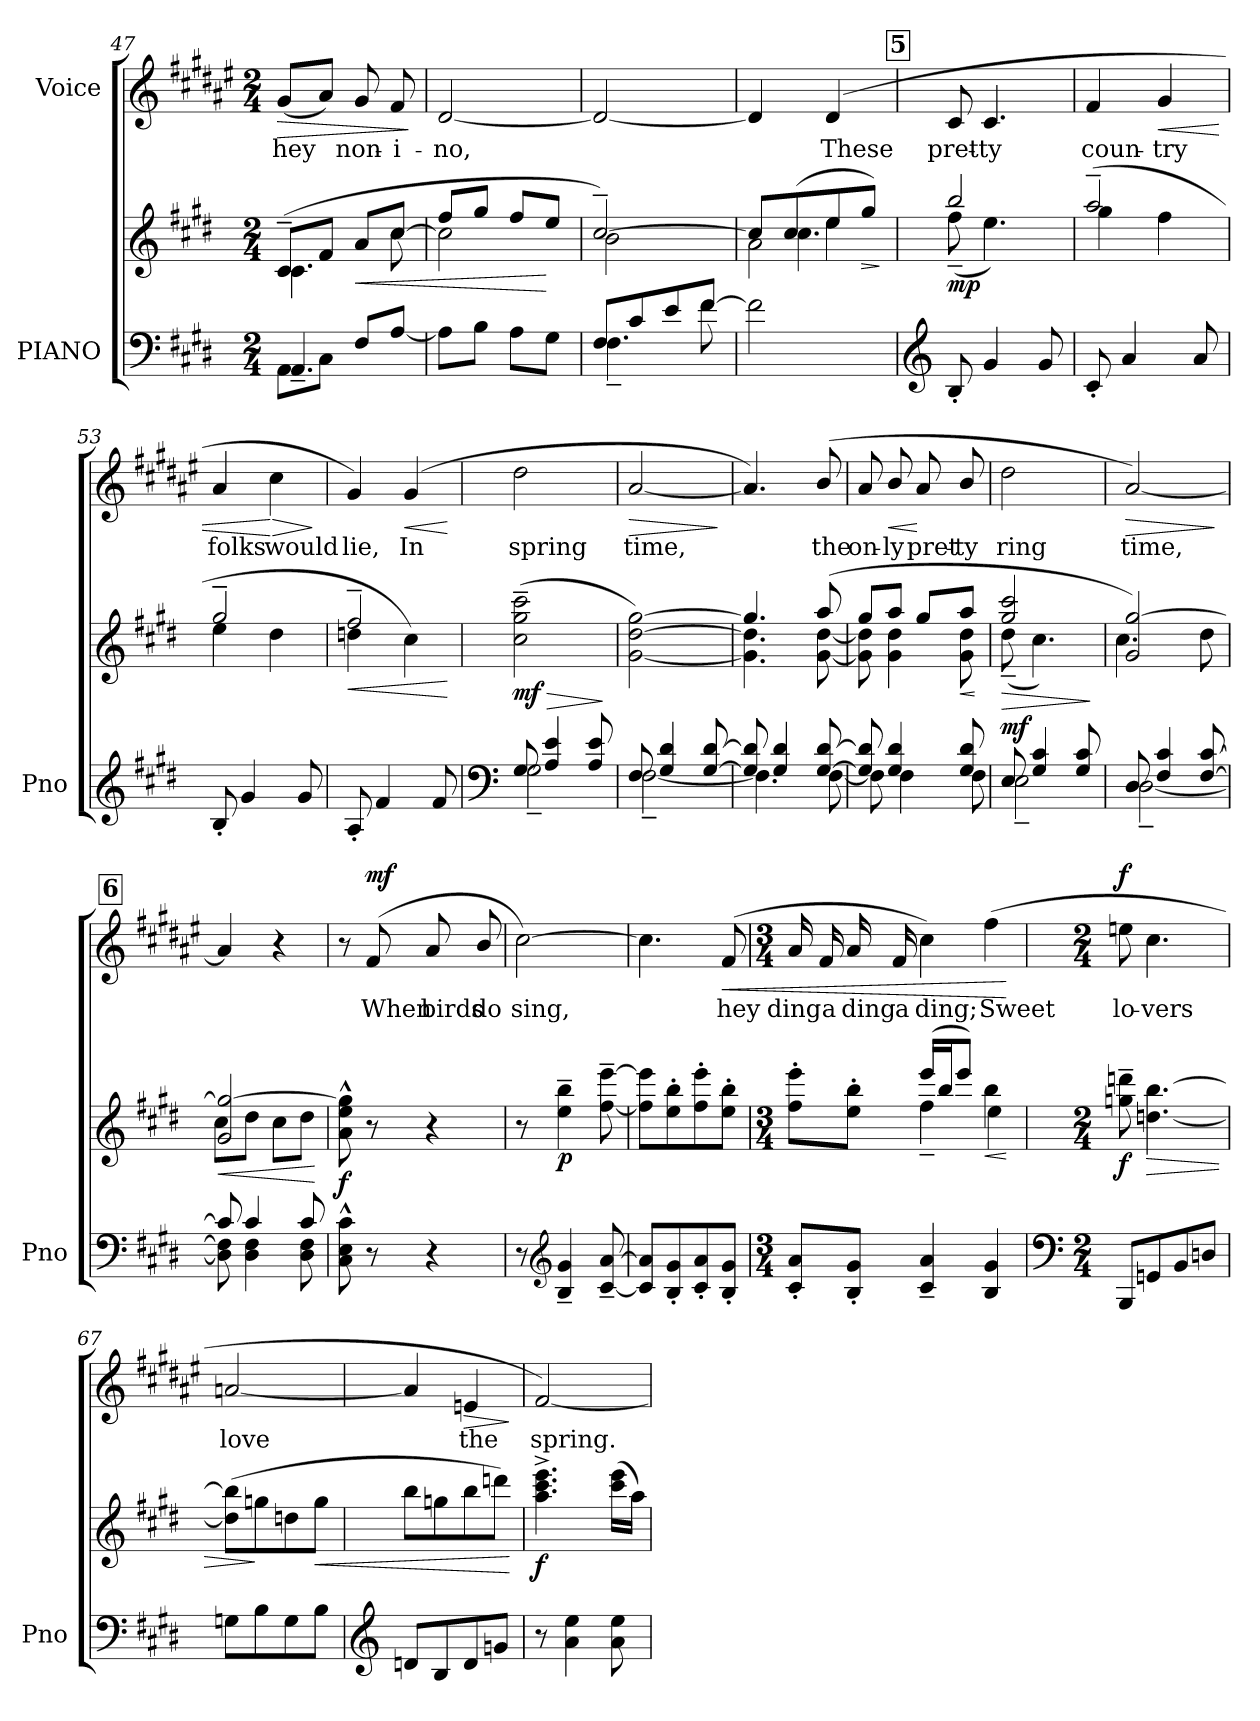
**kern	**kern	**dynam	**kern	**text	**dynam
*part2	*part2	*part2	*part1	*part1	*part1
*staff3	*staff2	*staff2/3	*staff1	*staff1	*staff1
*I"PIANO	*	*	*I"Voice	*	*
*I'Pno	*	*	*	*	*
*clefF4	*clefG2	*	*clefG2	*	*
*	*	*	*ITrd1c2	*	*
*k[f#c#g#d#]	*k[f#c#g#d#]	*	*k[f#c#g#d#]	*	*
*M2/4	*M2/4	*	*M2/4	*	*
=47	=47	=47	=47	=47	=47
!LO:N:head=solid	!	!	!	!LO:LY:b	!LO:HP:b
*^	*^	*	*	*	*
8AA\L	4.AA~/	(8c#~/L	4.c#\	.	(8f#/L	hey	>
8C#\J	.	8f#/J	.	.	8g#/J)	.	.
!	!	!	!	!LO:HP:b	!	!LO:LY:b	!
8F#/L	.	8a/L	.	<	8f#/	non-	.
!	!	!	!	!	!	!LO:LY:b	!
[8A/J	8ryy	[8cc#/J	8cc#\	.	8e/	-i-	.
*v	*v	*	*	*	*	*	*
*	*v	*v	*	*	*	*
.	.	.	.	.	]
=48	=48	=48	=48	=48	=48
*	*^	*	*	*	*
!	!	!	!	!	!LO:LY:b	!
8A\L]	8ff#/L	2cc#\]	.	[2c#/	-no,	.
8B\J	8gg#/J	.	.	.	.	.
8A\L	8ff#/L	.	.	.	.	.
8G#\J	8ee/J	.	[	.	.	.
=49	=49	=49	=49	=49	=49	=49
!LO:N:head=solid	!	!	!	!	!	!
*^	*	*	*	*	*	*
(8F#/L	4.F#~\	[2cc#~/)	2b\	.	2c#/_	.	.
8c#/	.	.	.	.	.	.	.
8e/	.	.	.	.	.	.	.
[8f#/J	8f#\	.	.	.	.	.	.
*v	*v	*	*	*	*	*	*
=50	=50	=50	=50	=50	=50	=50
*	*^	*^	*	*	*	*
2f#\]	8cc#/L]	2a\	8ryy	4ryy	.	4c#/]	.	.
.	(8cc#/	.	4.cc#\	.	.	.	.	.
!	!	!	!	!	!	!	!LO:LY:b	!
.	8ee/	.	.	4ee\	.	(>4c#/	These	.
!	!	!	!	!	!LO:HP:b	!	!	!
.	8gg#/J)	.	.	.	>	.	.	.
*	*v	*v	*v	*v	*	*	*	*
.	.	]	.	.	.
!!LO:LB:g=z
!!LO:REH:place=s1:a:B:fs=14:t=5
=51	=51	=51	=51	=51	=51
*clefG2	*	*	*	*	*
*	*^	*	*	*	*
!	!	!	!LO:DY:b	!	!LO:LY:b	!
8B'/	2bb/)	(8ff#~\	mp	8B/	pret-	.
!	!	!	!	!	!LO:LY:b	!
4g#/	.	4.ee\)	.	4.B/	-ty	.
8g#/	.	.	.	.	.	.
=52	=52	=52	=52	=52	=52	=52
!	!	!	!	!	!LO:LY:b	!
8c#'/	(2aa~/	4gg#\	.	4e/	coun-	.
4a/	.	.	.	.	.	.
!	!	!	!	!	!LO:LY:b	!LO:HP:b
.	.	4ff#\	.	4f#/	-try	<
8a/	.	.	.	.	.	.
=53	=53	=53	=53	=53	=53	=53
!	!	!	!	!	!LO:LY:b	!
8B'/	2gg#~/	4ee\	.	4g#/	folks	.
4g#/	.	.	.	.	.	.
!	!	!	!	!	!LO:LY:b	!LO:HP:n=1:b
.	.	4dd#\	.	4b\	would	[ >
8g#/	.	.	.	.	.	.
*	*v	*v	*	*	*	*
.	.	.	.	.	]
=54	=54	=54	=54	=54	=54
!	!	!LO:HP:b	!	!LO:LY:b	!
*	*^	*	*	*	*
8A'/	2ff#~/	4ddn\	<	4f#/)	lie,	.
4f#/	.	.	.	.	.	.
!	!	!	!	!	!LO:LY:b	!LO:HP:b
.	.	4cc#i\)	.	(>4f#/	In	<
8f#/	.	.	.	.	.	.
*	*v	*v	*	*	*	*
.	.	[	.	.	[
=55	=55	=55	=55	=55	=55
*clefF4	*	*	*	*	*
*^	*	*	*	*	*
!	!	!	!LO:HP:b	!	!LO:LY:b	!
!	!	!	!LO:DY:n=1:b	!	!	!
8G#/	2G#~\	(2cc#\~ 2gg#\~ 2ccc#\~	> mf	2cc#\	spring	.
4A/ 4e/	.	.	.	.	.	.
8A/ 8e/	.	.	.	.	.	.
*v	*v	*	*	*	*	*
.	.	]	.	.	.
=56	=56	=56	=56	=56	=56
*^	*	*	*	*	*
!	!	!	!	!	!LO:LY:b	!LO:HP:b
8F#/	[2F#~\	[2g#\ [2dd#\ [2gg#\)	.	[2g#/	time,	>
4G#/ 4d#/	.	.	.	.	.	.
[8G#/ [8d#/	.	.	.	.	.	.
*v	*v	*	*	*	*	*
.	.	.	.	.	]
!!LO:LB:g=z
=57	=57	=57	=57	=57	=57
*^	*^	*	*	*	*
8G#/] 8d#/]	4.F#\]	4.gg#/]	4.g#\] 4.dd#\]	.	4.g#/])	.	.
4G#/ 4d#/	.	.	.	.	.	.	.
!	!	!	!	!	!	!LO:LY:b	!
[8G#/ [8d#/	[8F#\	(8aa/	[8g#\ [8dd#\	.	(8a/	the	.
=58	=58	=58	=58	=58	=58	=58	=58
!	!	!	!	!	!	!LO:LY:b	!
8G#/] 8d#/]	8F#\]	8gg#/L	8g#\] 8dd#\]	.	8g#/	on-	.
!	!	!	!	!	!	!LO:LY:b	!LO:HP:b
4G#/ 4d#/	4F#\	8aa/J	4g#\ 4dd#\	.	8a/	-ly	<
!	!	!	!	!	!	!LO:LY:b	!
.	.	8gg#/L	.	.	8g#/	pret-	[
!	!	!	!	!LO:HP:b	!	!LO:LY:b	!
8G#/ 8d#/	8F#\	8aa/J	8g#\ 8dd#\	<	8a/	-ty	.
*v	*v	*	*	*	*	*	*
*	*v	*v	*	*	*	*
.	.	[	.	.	.
=59	=59	=59	=59	=59	=59
*^	*	*	*	*	*
!	!	!	!LO:HP:b	!	!LO:LY:b	!
*	*	*^	*	*	*	*
!	!	!	!	!LO:DY:n=1:a=2	!	!	!
8E/	2E~\	2gg#/ 2ccc#/	(8dd#~\	> mf	2cc#\	ring	.
4G#/ 4c#/	.	.	4.cc#\)	.	.	.	.
8G#/ 8c#/	.	.	.	.	.	.	.
*v	*v	*	*	*	*	*	*
*	*v	*v	*	*	*	*
.	.	]	.	.	.
=60	=60	=60	=60	=60	=60
*^	*^	*	*	*	*
!	!	!	!	!	!	!LO:LY:b	!LO:HP:b
8D#/	[2D#~\	2g#/ [2gg#/)	4.cc#\	.	[2g#/)	time,	>
4F#/ 4c#/	.	.	.	.	.	.	.
[8F#/ [8c#/	.	.	8dd#\	.	.	.	.
*v	*v	*	*	*	*	*	*
*	*v	*v	*	*	*	*
.	.	.	.	.	]
!!LO:REH:place=s1:a:B:fs=14:t=6
=61	=61	=61	=61	=61	=61
*^	*	*	*	*	*
!	!	!	!LO:HP:b	!	!	!
*	*	*^	*	*	*	*
8c#/]	8D#\] 8F#\]	2g#/ 2gg#/_	8cc#\L	<	4g#/]	.	.
4c#/	4D#\ 4F#\	.	8dd#\J	.	.	.	.
.	.	.	8cc#\L	.	4r	.	.
8c#/	8D#\ 8F#\	.	8dd#\J	.	.	.	.
*v	*v	*	*	*	*	*	*
*	*v	*v	*	*	*	*
.	.	[	.	.	.
=62	=62	=62	=62	=62	=62
!	!	!LO:DY:b	!	!	!
8C#\^^ 8E\^^ 8c#\^^	8a\^^ 8ee\^^ 8gg#\]^^	f	8r	.	.
!	!	!	!	!LO:LY:b	!LO:DY:a
8r	8r	.	(>8e/	When	mf
!	!	!	!	!LO:LY:b	!
4r	4r	.	8g#/	birds	.
!	!	!	!	!LO:LY:b	!
.	.	.	8a/	do	.
!!LO:PB:g=z
=63	=63	=63	=63	=63	=63
!	!	!	!	!LO:LY:b	!
8r	8r	.	[2b\)	sing,	.
*clefG2	*	*	*	*	*
!	!	!LO:DY:b	!	!	!
4B/~ 4g#/~	4ee\~ 4bb\~	p	.	.	.
[8c#/~ [8a/~	[8ff#\~ [8eee\~	.	.	.	.
=64	=64	=64	=64	=64	=64
8c#/] 8a/]L	8ff#\] 8eee\]L	.	4.b\]	.	.
8B/' 8g#/'	8ee\' 8bb\'	.	.	.	.
8c#/' 8a/'	8ff#\' 8eee\'	.	.	.	.
!	!	!	!	!LO:LY:b	!LO:HP:b
8B/' 8g#/'J	8ee\' 8bb\'J	.	(>8e/	hey	<
=65	=65	=65	=65	=65	=65
*M3/4	*M3/4	*	*M3/4	*	*
*	*^	*	*	*	*
!	!	!	!	!	!LO:LY:b	!
8c#/' 8a/'L	8ff#\' 8eee\'L	4ryy	.	16g#/	ding	.
!	!	!	!	!	!LO:LY:b	!
.	.	.	.	16e/	a	.
!	!	!	!	!	!LO:LY:b	!
8B/' 8g#/'J	8ee\' 8bb\'J	.	.	16g#/	ding	.
!	!	!	!	!	!LO:LY:b	!
.	.	.	.	16e/	a	.
!	!	!	!	!	!LO:LY:b	!
4c#/~ 4a/~	(16eee/LL	4ff#~\	.	4b\)	ding;	.
.	16bb/J	.	.	.	.	.
.	8eee/J)	.	.	.	.	.
!	!	!	!LO:HP:b	!	!LO:LY:b	!
4B/ 4g#/	4bb\	4ee\	<	(4ee\	Sweet	.
*	*v	*v	*	*	*	*
.	.	[	.	.	[
=66	=66	=66	=66	=66	=66
*clefF4	*	*	*	*	*
*M2/4	*M2/4	*	*M2/4	*	*
!	!	!LO:DY:b	!	!LO:LY:b	!LO:DY:a
8BBB/L	8ggn\~ 8dddn\~	f	8ddn\	lo-	f
!	!	!LO:HP:b	!	!LO:LY:b	!
8GGn/	[4.ddn\ [4.bb\	>	4.b\	-vers	.
8BB/	.	.	.	.	.
8Dn/J	.	.	.	.	.
!!LO:LB:g=z
=67	=67	=67	=67	=67	=67
!	!	!	!	!LO:LY:b	!
8Gn\L	(8ddni\] 8bb\]L	.	[2gn/	love	.
8B\	8ggn\	]	.	.	.
8G\	8ddn\	.	.	.	.
!	!	!LO:HP:b	!	!	!
8B\J	8gg\J	<	.	.	.
=68	=68	=68	=68	=68	=68
*clefG2	*	*	*	*	*
8dn/L	8bb\L	.	4g/]	.	.
8B/	8ggn\	.	.	.	.
!	!	!	!	!LO:LY:b	!LO:HP:b
8d/	8bb\	.	4dn/	the	>
8gn/J	8dddn\J)	.	.	.	.
.	.	[	.	.	]
=69	=69	=69	=69	=69	=69
!	!	!LO:DY:b	!	!LO:LY:b	!
8r	4.aa\^ 4.ccc#\^ 4.eee\^	f	[2e/)	spring.	.
4a\ 4ee\	.	.	.	.	.
8a\ 8ee\	(16ccc#\ 16eee\LL	.	.	.	.
.	16aa\JJ)	.	.	.	.
=	=	=	=	=	=
*-	*-	*-	*-	*-	*-
